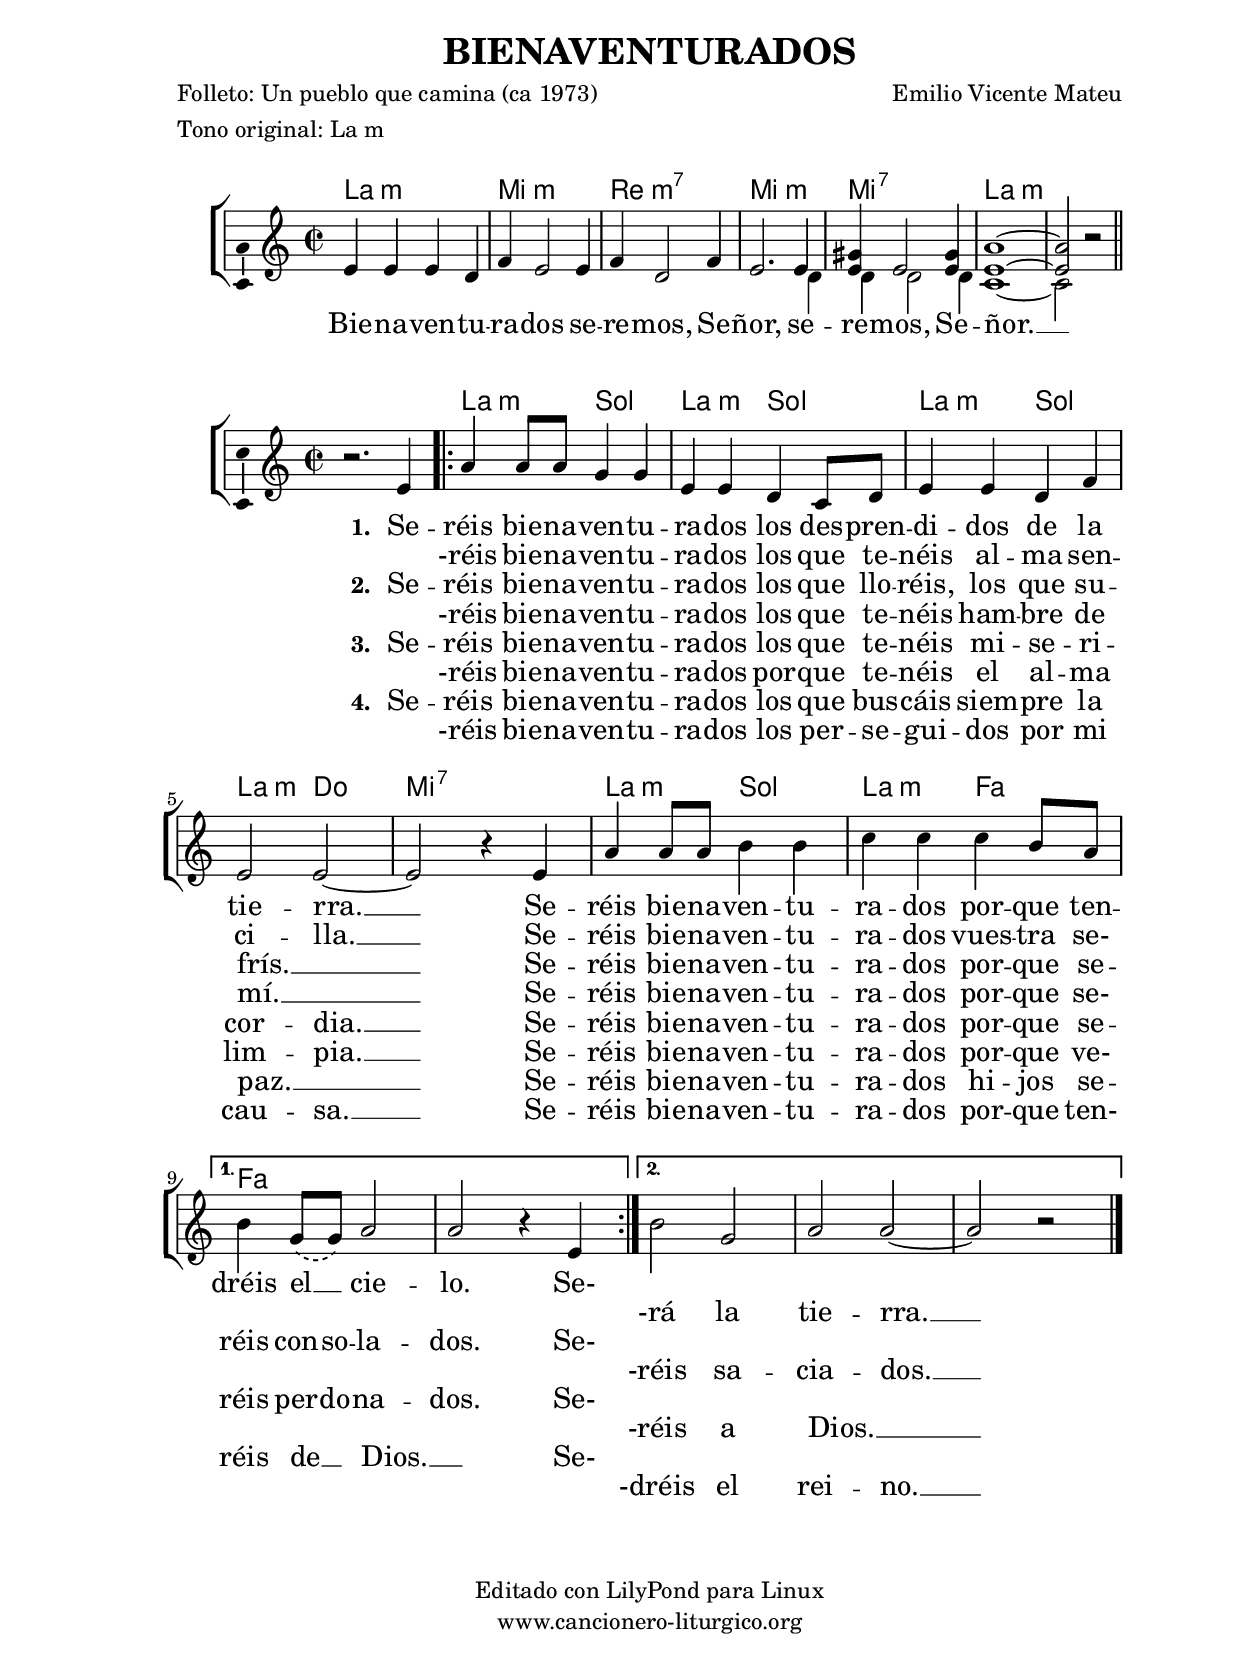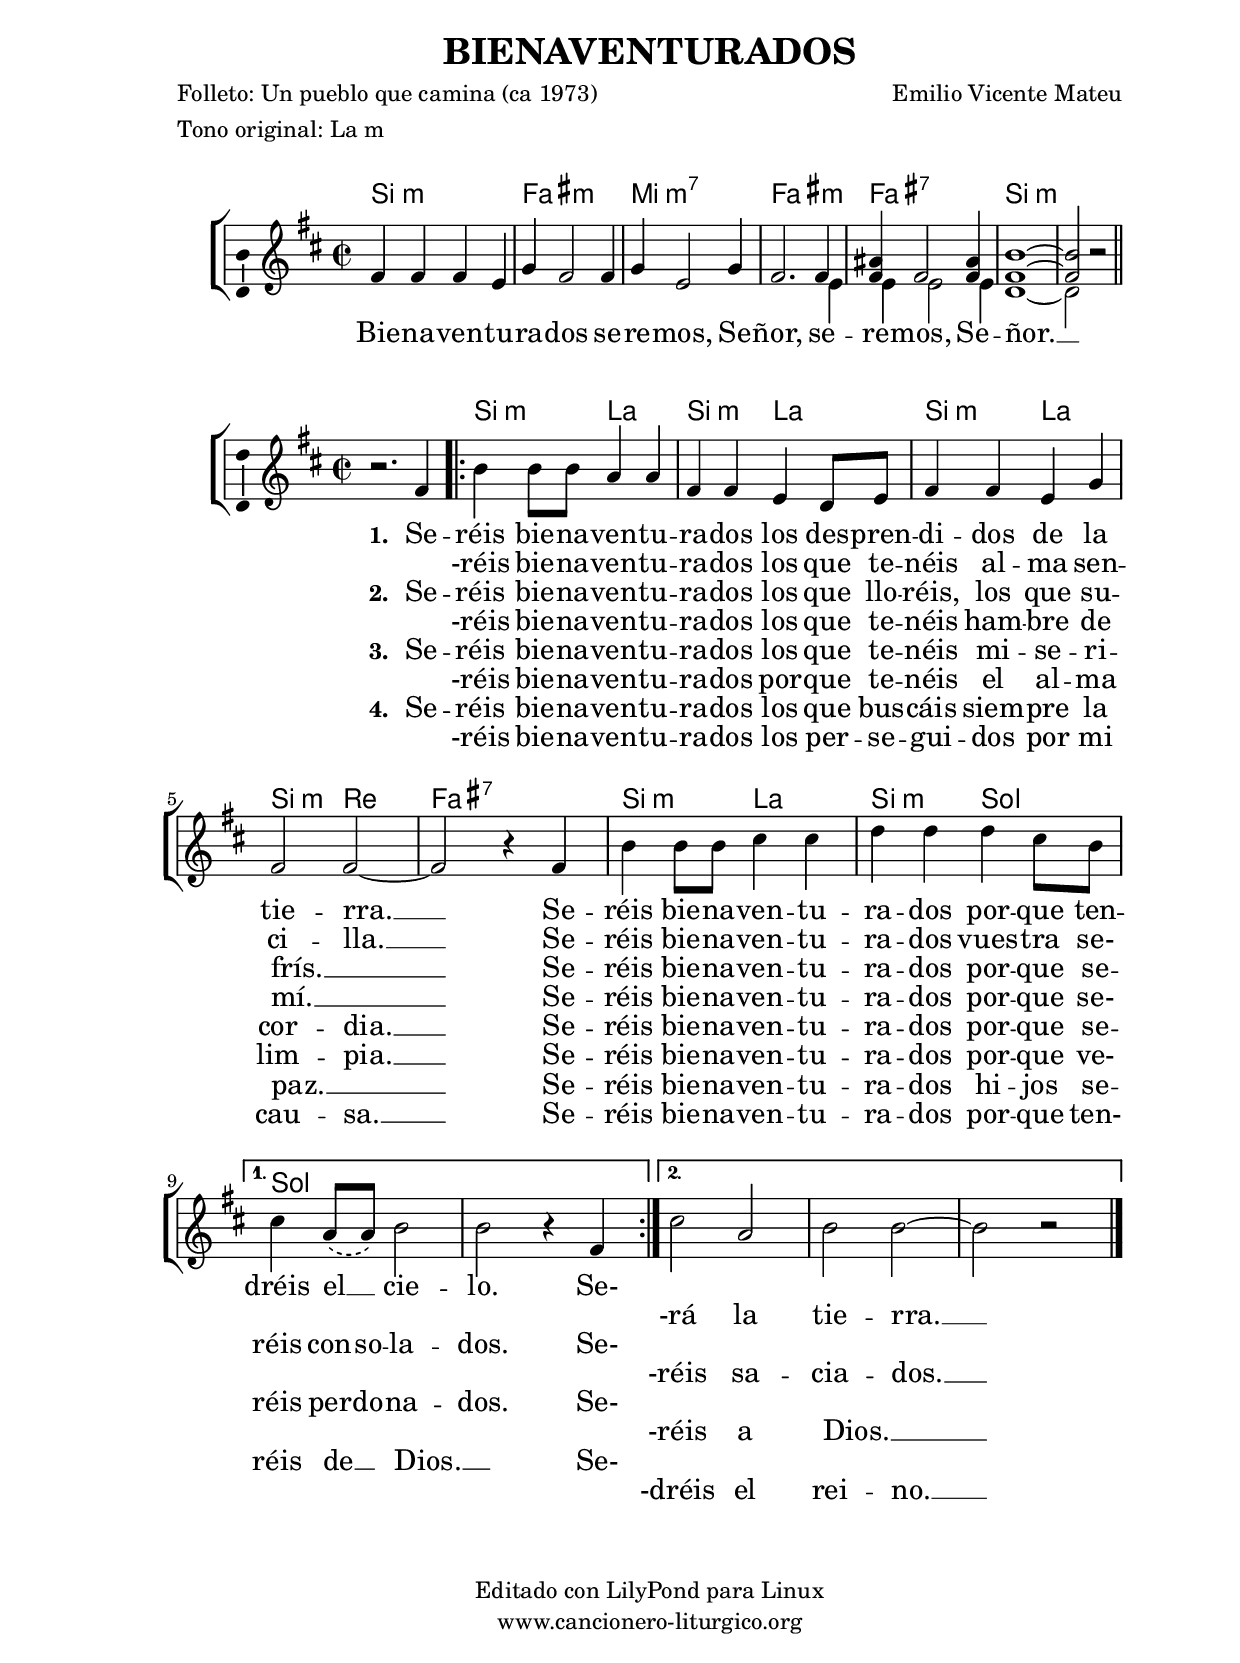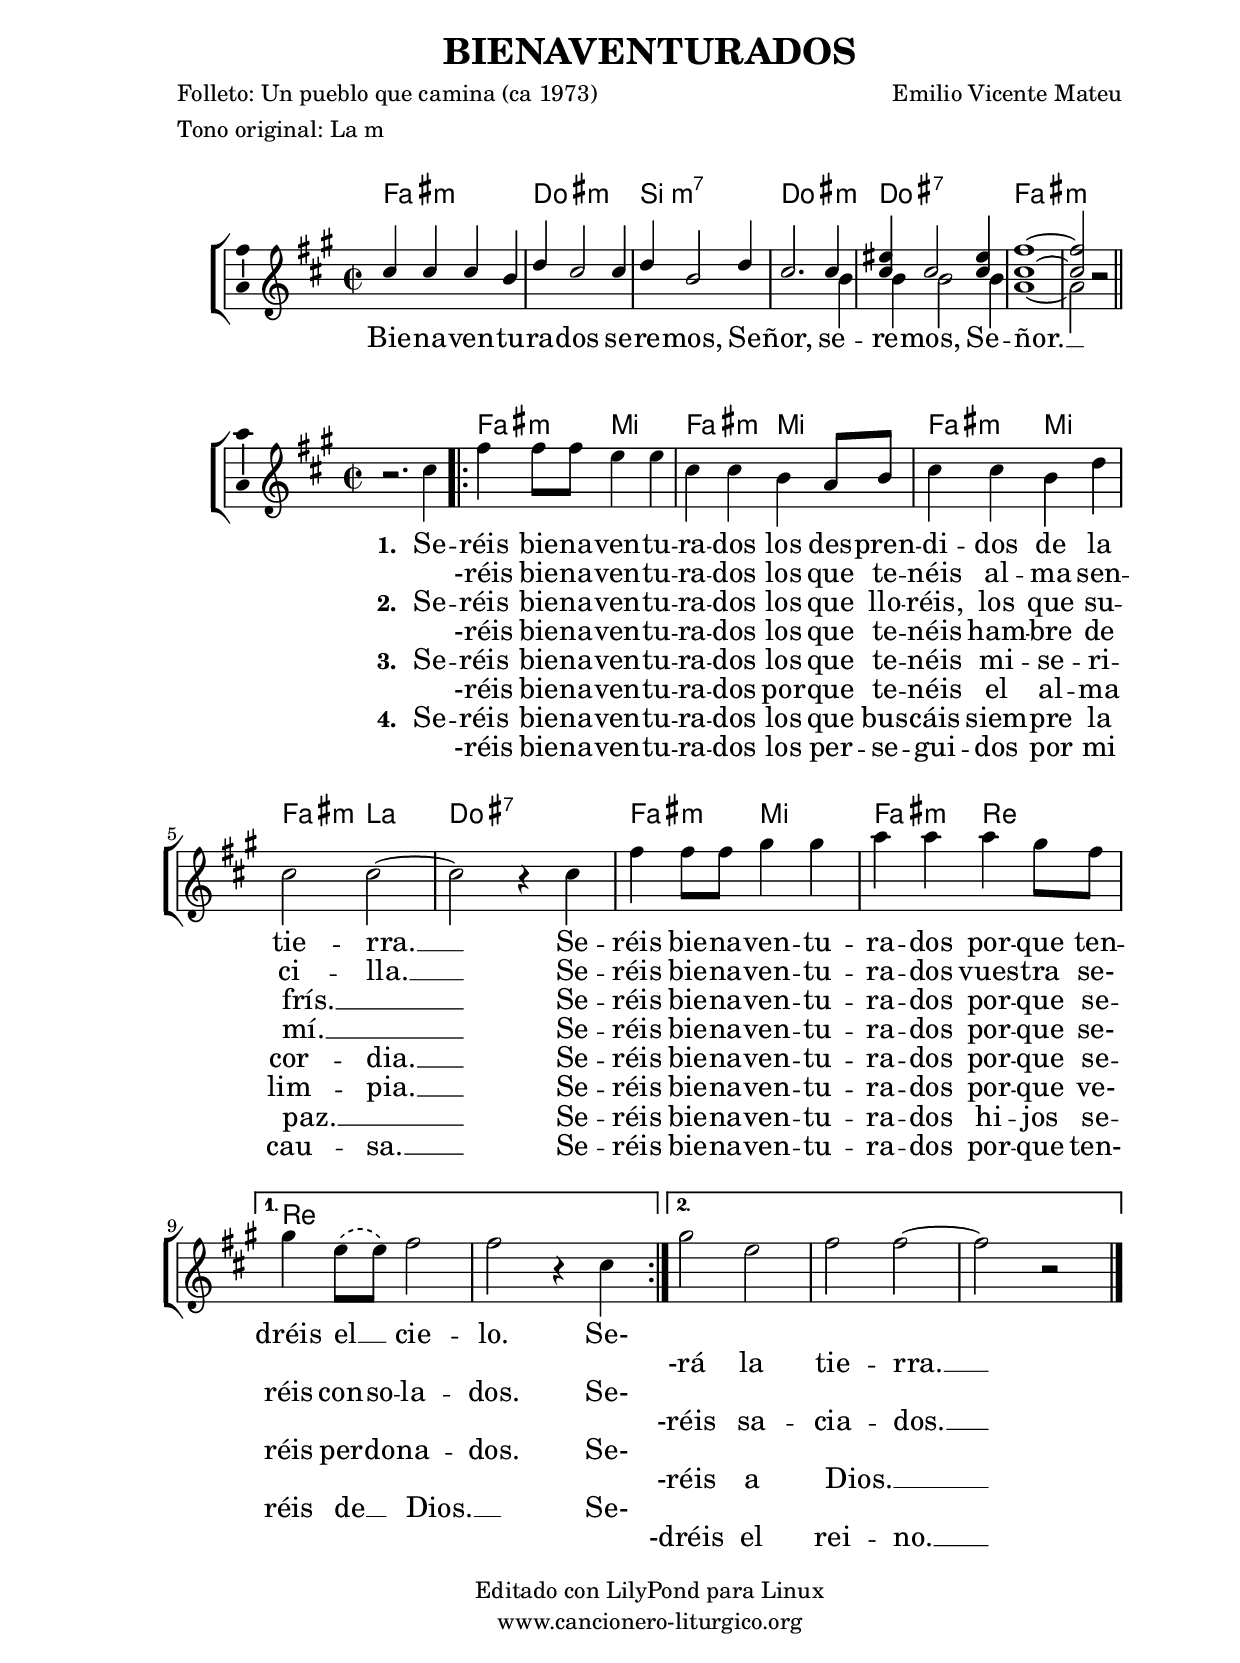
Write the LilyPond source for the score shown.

%
%para convertir .midi en .wav:
%timidity filename.midi -Ow -o finename.wav
%
%
%Para convertir de .wav a .mp3:
%lame -h -m j filename.wav
%
%
%para escuchar el midi:
%timidity nombrefichero.midi
%


%versión de lilypond para la que se ha escrito esta partitura:
\version "2.16.0"

	%Tamaño papel
	#(set-default-paper-size "a4")
	%Tamaño partitura
	#(set-global-staff-size 20)
	%No responde al pulsar sobre una nota
	#(ly:set-option 'point-and-click #f)

%parámetros del encabezamiento:
\header {
	title = "BIENAVENTURADOS"
	subtitle = ""
	composer = "Emilio Vicente Mateu"
	poet = "Folleto: Un pueblo que camina (ca 1973)"
	meter = "Tono original: La m"
	arranger = ""
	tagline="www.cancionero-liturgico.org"
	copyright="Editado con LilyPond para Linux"
	}

%parámetros asociados al papel:
\paper  {
	oddHeaderMarkup = \markup {\fill-line { \on-the-fly #not-first-page \fromproperty #'header:title \on-the-fly #not-first-page \fromproperty #'header:composer }}
	evenHeaderMarkup = \markup {\fill-line { \fromproperty #'header:composer \fromproperty #'header:title }}
	#(set-paper-size "a4")
	print-page-number = ##f
	first-page-number = 1
	print-first-page-number = ##f
%	head-separation = 3.0 \cm
	top-margin = 2.0 \cm
	bottom-margin = 0.5\cm
%%%	bottom-margin = -2.5\cm
	left-margin = 3.0 \cm
	line-width = 16.0 \cm 
	indent = 8\mm
	interscoreline = 2.\mm
	between-system-space = 15\mm
%	para que las partituras no llenen la hoja:
	ragged-bottom = ##t
%	idem para la última hoja:
	ragged-last-bottom = ##f
%	para que las partituras llenen el ancho del papel:
	ragged-last = ##f
	after-title-space = 2.5 \cm
%page-count=1
%system-count=8

	%Flexible Vertical Spacing
%	markup-markup-spacing =
%	#'((basic-distance . 15) (minimum-distance . 15) (padding . 3))
	markup-system-spacing =
	#'((basic-distance . 15) (minimum-distance . 15) (padding . 3))
	system-system-spacing =
	#'((basic-distance . 15) (minimum-distance . 15) (padding . 3))
	score-system-spacing =
	#'((basic-distance . 15) (minimum-distance . 15) (padding . 5))
%	top-system-spacing = % header
%	#'((basic-distance . 8) (minimum-distance . 0) (padding . 0))
%	top-markup-spacing =
%	#'((basic-distance . 20) (minimum-distance . 20) (padding . 0))
	last-bottom-spacing = % footer
	#'((basic-distance . 5) (minimum-distance . 5) (padding . 0))
%	score-markup-spacing =
%	#'((basic-distance . 16) (minimum-distance . 13) (padding . 0))

	}


%parámetros que afectan a toda la partitura:
global =  {
	%clave de sol (G):
	\clef G
	%armadura:
%%%	\transpose a c
	\key a \minor
	\tempo 4=170
	\set Score.tempoHideNote = ##t
	}


acordes = {
	\italianChords
	\chordmode {
%%%	\transpose a c
{
a2:m s e:m s d:m7 s e:m s e:7 s a:m s s s
}
}
}

acordesest = {
	\italianChords
	\chordmode {
%%%	\transpose a c

{
s2 s
\repeat volta 2 {
a2:m g a:m g a:m g a:m c e:7 s
a:m g a:m f
}

\alternative {
{
f2 s s s
}
{
f2 s s s s s
}
}

}
}
}

melodia = 
%%%\transpose a c
{
	\relative c'{
	\time 2/2

<<
\new Voice = "arriba"
{
\voiceOne
e4 e e d
f4 e2 e4
f4 d2 f4
e2.
e4
<e gis>4 e2 <e gis>4
<e a>1~
<e a>2
}
%%\\
\new Voice = "arriba"
{
\voiceTwo
s1
s1
s1
s2.
d4
d4 d2 d4
c1~
c2
}
>>
r2

\bar "||"
	}
	}

melodiaest = 
%%%\transpose a c
{
	\relative c'{
	\time 2/2

\phrasingSlurDashed

r2. e4
\repeat volta 2 {
a4 a8 a g4 g
e e d c8 d
e4 e d f
e2 e2~
e2 r4 e4
a4 a8 a b4 b
c4 c c b8 a

\break

}

\alternative {
{
b4 g8 \(g\) a2
a2 r4 e4
}
{
b'2 g
a2 a~
a2 r2
}
}

\bar "|."
	}
	}


texto = \lyricmode {
Bie -- na -- ven -- tu -- ra -- dos se -- re -- mos, Se -- ñor,
se -- re -- mos, Se -- ñor. __

	}

textoest = \lyricmode {
\set stanza =#"1. " Se -- réis bie -- na -- ven -- tu -- ra -- dos
los des -- pren -- di -- dos de la tie -- rra. __
Se -- réis bie -- na -- ven -- tu -- ra -- dos
por -- que ten -- dréis el __ _ cie -- lo. Se-

	}

textoestdos = \lyricmode {
\skip1 -réis bie -- na -- ven -- tu -- ra -- dos
los que te -- néis al -- ma sen -- ci -- lla. __
Se -- réis bie -- na -- ven -- tu -- ra -- dos
vues -- tra se-
\skip1 \skip1 \skip1 \skip1 \skip1 \skip1
-rá la tie -- rra. __

	}

textodest = \lyricmode {
\set stanza =#"2. " Se -- réis bie -- na -- ven -- tu -- ra -- dos
los que llo -- réis, los que su -- frís. __ _
Se -- réis bie -- na -- ven -- tu -- ra -- dos
por -- que se -- réis con -- so -- la -- dos. Se-

	}

textodestdos = \lyricmode {
\skip1 -réis bie -- na -- ven -- tu -- ra -- dos
los que te -- néis ham -- bre de mí. __ _
Se -- réis bie -- na -- ven -- tu -- ra -- dos
por -- que se-
\skip1 \skip1 \skip1 \skip1 \skip1 \skip1
-réis sa -- cia -- dos. __

	}

textotest = \lyricmode {
\set stanza =#"3. " Se -- réis bie -- na -- ven -- tu -- ra -- dos
los que te -- néis mi -- se -- ri -- cor -- dia. __
Se -- réis bie -- na -- ven -- tu -- ra -- dos
por -- que se -- réis per -- do -- na -- dos. Se-

	}

textotestdos = \lyricmode {
\skip1 -réis bie -- na -- ven -- tu -- ra -- dos
por -- que te -- néis el al -- ma lim -- pia. __
Se -- réis bie -- na -- ven -- tu -- ra -- dos
por -- que ve-
\skip1 \skip1 \skip1 \skip1 \skip1 \skip1
-réis a Dios. __ _

	}

textocest = \lyricmode {
\set stanza =#"4. " Se -- réis bie -- na -- ven -- tu -- ra -- dos
los que bus -- cáis siem -- pre la paz. __ _
Se -- réis bie -- na -- ven -- tu -- ra -- dos
hi -- jos se -- réis de __ _ Dios. __ _ Se-

	}

textocestdos = \lyricmode {
\skip1 -réis bie -- na -- ven -- tu -- ra -- dos
los per -- se -- gui -- dos por mi cau -- sa. __
Se -- réis bie -- na -- ven -- tu -- ra -- dos
por -- que ten-
\skip1 \skip1 \skip1 \skip1 \skip1 \skip1
-dréis el rei -- no. __

	}

acordesStaff = \context ChordNames = acordesStaff <<
	\set chordChanges = ##t
	\acordes
	>>

acordesestStaff = \context ChordNames = acordesestStaff <<
	\set chordChanges = ##t
	\acordesest
	>>


vozStaff = \context Staff = vozStaff
\with {\consists "Ambitus_engraver"}
<<
%	\set Staff.instrumentName = ""
%	\set Staff.shortInstrumentName = ""
%	\set Staff.midiInstrument = #"clarinet"
%	\set Staff.midiInstrument = #"cello"
%	\set Staff.midiInstrument = #"flute"
	\set Staff.midiInstrument = #"electric guitar (jazz)"
%	\set Staff.midiInstrument = #"english horn"
%	\set Staff.midiInstrument = #"violin"
%	\set Staff.midiInstrument = #"glockenspiel"
	\set Staff.midiMinimumVolume = #0.7
	\set Staff.midiMaximumVolume = #0.9
	\global
	\melodia
	>>

vozestStaff = \context Voice = vozestStaff
\with {\consists "Ambitus_engraver"}
<<
%	\set Staff.instrumentName = ""
%	\set Staff.shortInstrumentName = ""
%	\set Staff.midiInstrument = #"clarinet"
%	\set Staff.midiInstrument = #"cello"
%	\set Staff.midiInstrument = #"flute"
	\set Staff.midiInstrument = #"electric guitar (jazz)"
%	\set Staff.midiInstrument = #"english horn"
%	\set Staff.midiInstrument = #"violin"
%	\set Staff.midiInstrument = #"glockenspiel"
	\set Staff.midiMinimumVolume = #0.7
	\set Staff.midiMaximumVolume = #0.9
	\global
	\melodiaest
	>>

textoStaff = \context Lyrics = textoStaff <<
%%%	\lyricsto vozStaff \texto
	\lyricsto arriba \texto
	>>

textoestStaff = \context Lyrics = textoestStaff <<
	\lyricsto vozestStaff \textoest
	>>

textoestdosStaff = \context Lyrics = textoestdosStaff <<
	\lyricsto vozestStaff \textoestdos
	>>

textodestStaff = \context Lyrics = textodestStaff <<
	\lyricsto vozestStaff \textodest
	>>

textodestdosStaff = \context Lyrics = textodestdosStaff <<
	\lyricsto vozestStaff \textodestdos
	>>

textotestStaff = \context Lyrics = textotestStaff <<
	\lyricsto vozestStaff \textotest
	>>

textotestdosStaff = \context Lyrics = textotestdosStaff <<
	\lyricsto vozestStaff \textotestdos
	>>

textocestStaff = \context Lyrics = textocestStaff <<
	\lyricsto vozestStaff \textocest
	>>

textocestdosStaff = \context Lyrics = textocestdosStaff <<
	\lyricsto vozestStaff \textocestdos
	>>


\book {
	\score {
		\context ChoirStaff {
			\override StaffGroup.SystemStartBracket #'collapse-height = #1
			\override Score.SystemStartBar #'collapse-height = #1
			<<
			\acordesStaff
			\vozStaff
			\textoStaff
			>>
			}
		\layout {
system-count=1
	    		\context {
				\Lyrics
				\override LyricText #'font-size = #2
				}
	   		 \context {
				\Score
				\override StaffSymbol #'staff-space = #(magstep +3)
				}
			}
		}
	\score {
		\context ChoirStaff {
			\override StaffGroup.SystemStartBracket #'collapse-height = #1
			\override Score.SystemStartBar #'collapse-height = #1
			<<
			\acordesestStaff
			\vozestStaff
			\textoestStaff
			\textoestdosStaff
			\textodestStaff
			\textodestdosStaff
			\textotestStaff
			\textotestdosStaff
			\textocestStaff
			\textocestdosStaff
			>>
			}
		\layout {
system-count=3
	    		\context {
				\Lyrics
				\override LyricText #'font-size = #2
				}
	   		 \context {
				\Score
				\override StaffSymbol #'staff-space = #(magstep +3)
				}
			}
		}
	\score {
		\unfoldRepeats
		\context ChoirStaff {
			<<
			\acordesStaff
			\vozStaff
			>>
			<<
			\acordesestStaff
			\vozestStaff
			>>
			}
		\midi {
	  		\context {
	  			\Score
				tempoWholesPerMinute = #(ly:make-moment 70 4)
				}
			}
		}
	}



#(define output-suffix "C")
\book {
	\score {
		\context ChoirStaff {
			\override StaffGroup.SystemStartBracket #'collapse-height = #1
			\override Score.SystemStartBar #'collapse-height = #1
\transpose c d
			<<
			\acordesStaff
			\vozStaff
			\textoStaff
			>>
			}
		\layout {
system-count=1
	    		\context {
				\Lyrics
				\override LyricText #'font-size = #2
				}
	   		 \context {
				\Score
				\override StaffSymbol #'staff-space = #(magstep +3)
				}
			}
		}
	\score {
		\context ChoirStaff {
			\override StaffGroup.SystemStartBracket #'collapse-height = #1
			\override Score.SystemStartBar #'collapse-height = #1
\transpose c d
			<<
			\acordesestStaff
			\vozestStaff
			\textoestStaff
			\textoestdosStaff
			\textodestStaff
			\textodestdosStaff
			\textotestStaff
			\textotestdosStaff
			\textocestStaff
			\textocestdosStaff
			>>
			}
		\layout {
system-count=3
	    		\context {
				\Lyrics
				\override LyricText #'font-size = #2
				}
	   		 \context {
				\Score
				\override StaffSymbol #'staff-space = #(magstep +3)
				}
			}
		}
	}

#(define output-suffix "S")
\book {
	\score {
		\context ChoirStaff {
			\override StaffGroup.SystemStartBracket #'collapse-height = #1
			\override Score.SystemStartBar #'collapse-height = #1
\transpose c a
			<<
			\acordesStaff
			\vozStaff
			\textoStaff
			>>
			}
		\layout {
system-count=1
	    		\context {
				\Lyrics
				\override LyricText #'font-size = #2
				}
	   		 \context {
				\Score
				\override StaffSymbol #'staff-space = #(magstep +3)
				}
			}
		}
	\score {
		\context ChoirStaff {
			\override StaffGroup.SystemStartBracket #'collapse-height = #1
			\override Score.SystemStartBar #'collapse-height = #1
\transpose c a
			<<
			\acordesestStaff
			\vozestStaff
			\textoestStaff
			\textoestdosStaff
			\textodestStaff
			\textodestdosStaff
			\textotestStaff
			\textotestdosStaff
			\textocestStaff
			\textocestdosStaff
			>>
			}
		\layout {
system-count=3
	    		\context {
				\Lyrics
				\override LyricText #'font-size = #2
				}
	   		 \context {
				\Score
				\override StaffSymbol #'staff-space = #(magstep +3)
				}
			}
		}
	}


